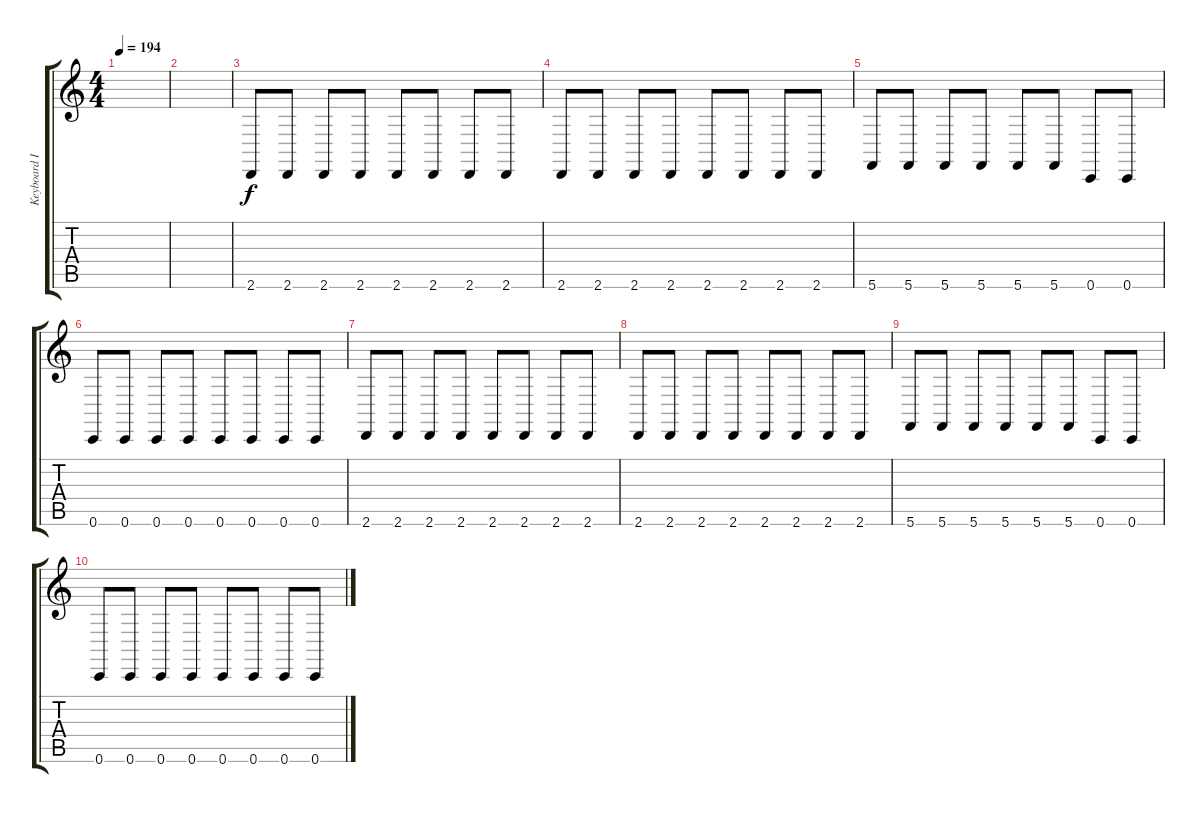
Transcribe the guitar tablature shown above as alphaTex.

\track ("Keyboard II" "Keyboard I") {instrument brightacousticpiano}
\staff {score tabs}
\tuning (D4 A3 F3 C3 G2 C2) {hide}
\ts (4 4)
\tempo 194
\clef g2
\ks c
|
|
2.6.8 2.6.8 2.6.8 2.6.8 2.6.8 2.6.8 2.6.8 2.6.8 |
2.6.8 2.6.8 2.6.8 2.6.8 2.6.8 2.6.8 2.6.8 2.6.8 |
5.6.8 5.6.8 5.6.8 5.6.8 5.6.8 5.6.8 0.6.8 0.6.8 |
0.6.8 0.6.8 0.6.8 0.6.8 0.6.8 0.6.8 0.6.8 0.6.8 |
2.6.8 2.6.8 2.6.8 2.6.8 2.6.8 2.6.8 2.6.8 2.6.8 |
2.6.8 2.6.8 2.6.8 2.6.8 2.6.8 2.6.8 2.6.8 2.6.8 |
5.6.8 5.6.8 5.6.8 5.6.8 5.6.8 5.6.8 0.6.8 0.6.8 |
0.6.8 0.6.8 0.6.8 0.6.8 0.6.8 0.6.8 0.6.8 0.6.8
